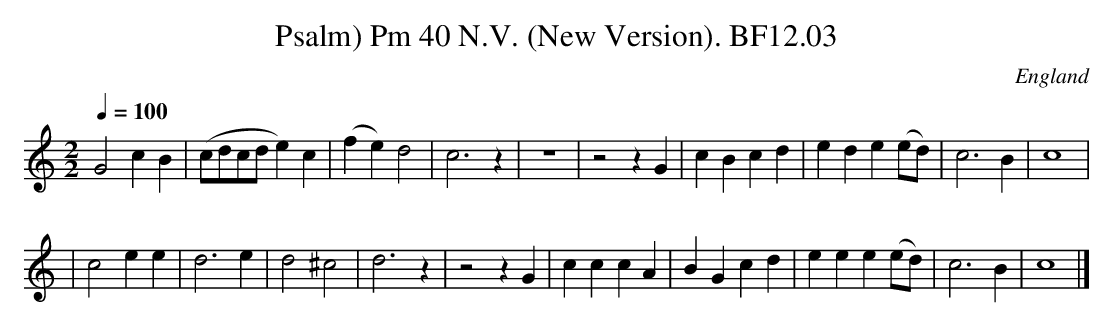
X:1
T:Psalm) Pm 40 N.V. (New Version). BF12.03
L:1/4
M:2/2
O:England
Q:1/4=100
K:CMaj
G2cB|(c/2d/2c/2d/2e)c|(fe)d2|c3z|z4|\
z2zG|cBcd|ede(e/2d/2)|c3B|c4|!
|c2ee|d3e|d2^c2|d3z|z2zG|cccA|\
BGcd|eee(e/2d/2)|c3B|c4|]
